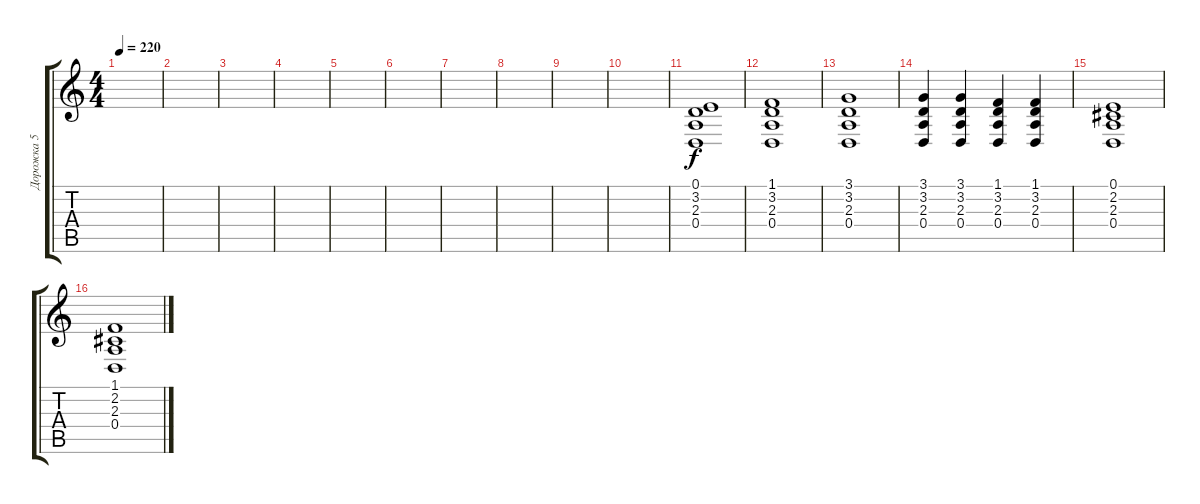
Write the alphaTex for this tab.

\track ("Дорожка 5" "Дорожка 5") {instrument acousticgrandpiano}
\staff {score tabs}
\tuning (E4 B3 G3 D3 A2 E2) {hide}
\ts (4 4)
\tempo 220
\clef g2
\ks c
|
|
|
|
|
|
|
|
|
|
(0.1 3.2 2.3 0.4).1 |
(1.1 3.2 2.3 0.4).1 |
(3.1 3.2 2.3 0.4).1 |
(3.1 3.2 2.3 0.4).4 (3.1 3.2 2.3 0.4).4 (1.1 3.2 2.3 0.4).4 (1.1 3.2 2.3 0.4).4 |
(0.1 2.2 2.3 0.4).1 |
(1.1 2.2 2.3 0.4).1
